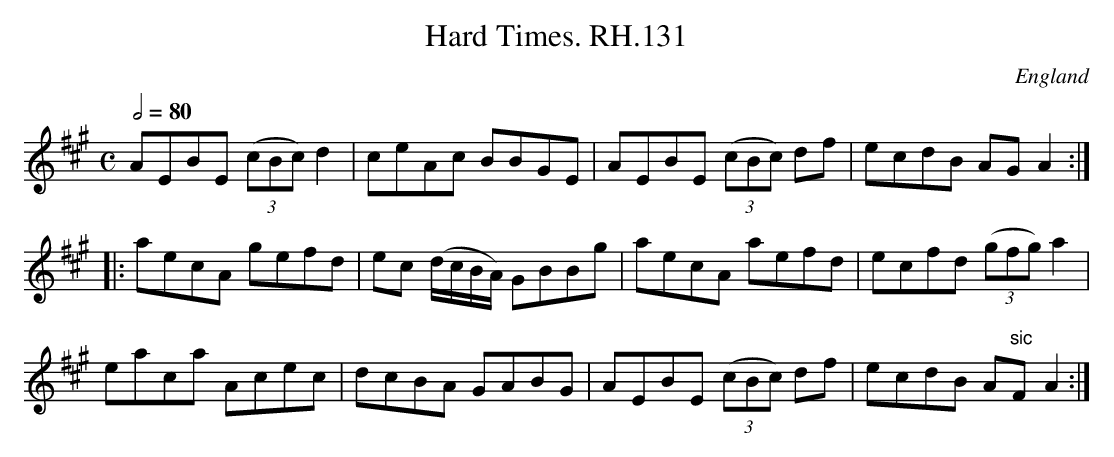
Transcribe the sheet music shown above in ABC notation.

X:1
T:Hard Times. RH.131
O:England
M:C
L:1/8
Q:1/2=80
K:A major
AEBE ((3cBc) d2|ceAc BBGE|\
AEBE ((3cBc) df|ecdB AGA2:|!
|:aecA gefd|ec (d/c/B/A/) GBBg|\
aecA aefd|ecfd ((3gfg) a2|!
eaca Acec|dcBA GABG|\
AEBE ((3cBc) df|ecdB A"sic"FA2:|
